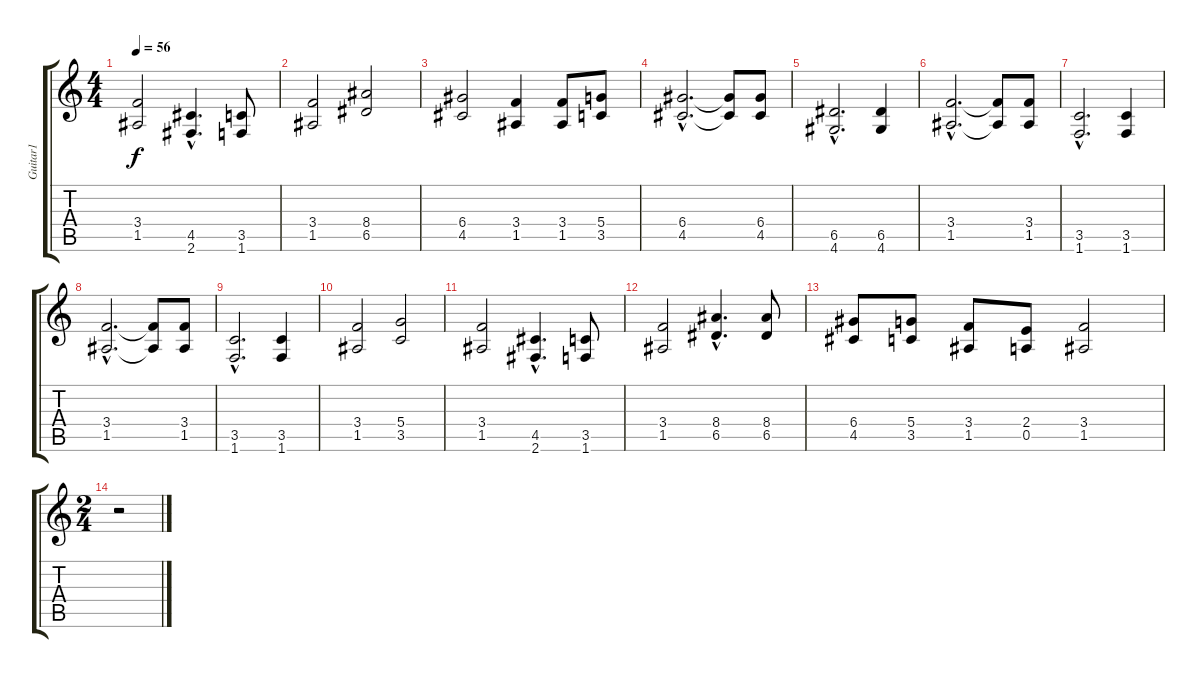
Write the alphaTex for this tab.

\track ("Guitar1" "Guitar1") {instrument distortionguitar}
\staff {score tabs}
\tuning (E4 B3 G3 D3 A2 E2) {hide}
\ts (4 4)
\tempo 56
\clef g2
\ks c
(3.4 1.5).2{dy f} (4.5{hac} 2.6{hac}).4{d} (3.5 1.6).8 |
(3.4 1.5).2 (8.4 6.5).2 |
(6.4 4.5).2 (3.4 1.5).4 (3.4 1.5).8 (5.4 3.5).8 |
(6.4{hac} 4.5{hac}).2{d} (6.4{t} 4.5{t}).8 (6.4 4.5).8 |
(6.5{hac} 4.6{hac}).2{d} (6.5 4.6).4 |
(3.4{hac} 1.5{hac}).2{d} (3.4{t} 1.5{t}).8 (3.4 1.5).8 |
(3.5{hac} 1.6{hac}).2{d} (3.5 1.6).4 |
(3.4{hac} 1.5{hac}).2{d} (3.4{t} 1.5{t}).8 (3.4 1.5).8 |
(3.5{hac} 1.6{hac}).2{d} (3.5 1.6).4 |
(3.4 1.5).2 (5.4 3.5).2 |
(3.4 1.5).2 (4.5{hac} 2.6{hac}).4{d} (3.5 1.6).8 |
(3.4 1.5).2 (8.4{hac} 6.5{hac}).4{d} (8.4 6.5).8 |
(6.4 4.5).8 (5.4 3.5).8 (3.4 1.5).8 (2.4 0.5).8 (3.4 1.5).2 |
\ts (2 4)
r.2
